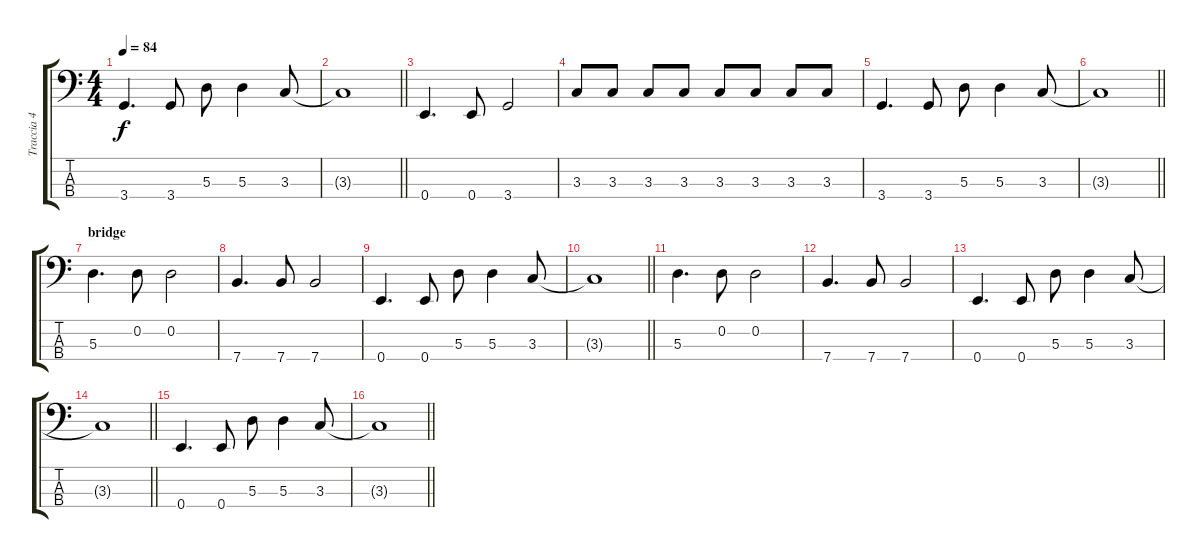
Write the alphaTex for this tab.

\track ("Traccia 4" "Traccia 4") {instrument electricbassfinger}
\staff {score tabs}
\tuning (G2 D2 A1 E1) {hide}
\ts (4 4)
\tempo 84
\clef f4
\ks c
3.4.4{d dy f} 3.4.8 5.3.8 5.3.4 3.3.8 |
\barLineRight lightlight
3.3{t}.1 |
0.4.4{d} 0.4.8 3.4.2 |
3.3.8 3.3.8 3.3.8 3.3.8 3.3.8 3.3.8 3.3.8 3.3.8 |
3.4.4{d} 3.4.8 5.3.8 5.3.4 3.3.8 |
\barLineRight lightlight
3.3{t}.1 |
\section ("" "bridge")
5.3.4{d} 0.2.8 0.2.2 |
7.4.4{d} 7.4.8 7.4.2 |
0.4.4{d} 0.4.8 5.3.8 5.3.4 3.3.8 |
\barLineRight lightlight
3.3{t}.1 |
5.3.4{d} 0.2.8 0.2.2 |
7.4.4{d} 7.4.8 7.4.2 |
0.4.4{d} 0.4.8 5.3.8 5.3.4 3.3.8 |
\barLineRight lightlight
3.3{t}.1 |
0.4.4{d} 0.4.8 5.3.8 5.3.4 3.3.8 |
\barLineRight lightlight
3.3{t}.1
